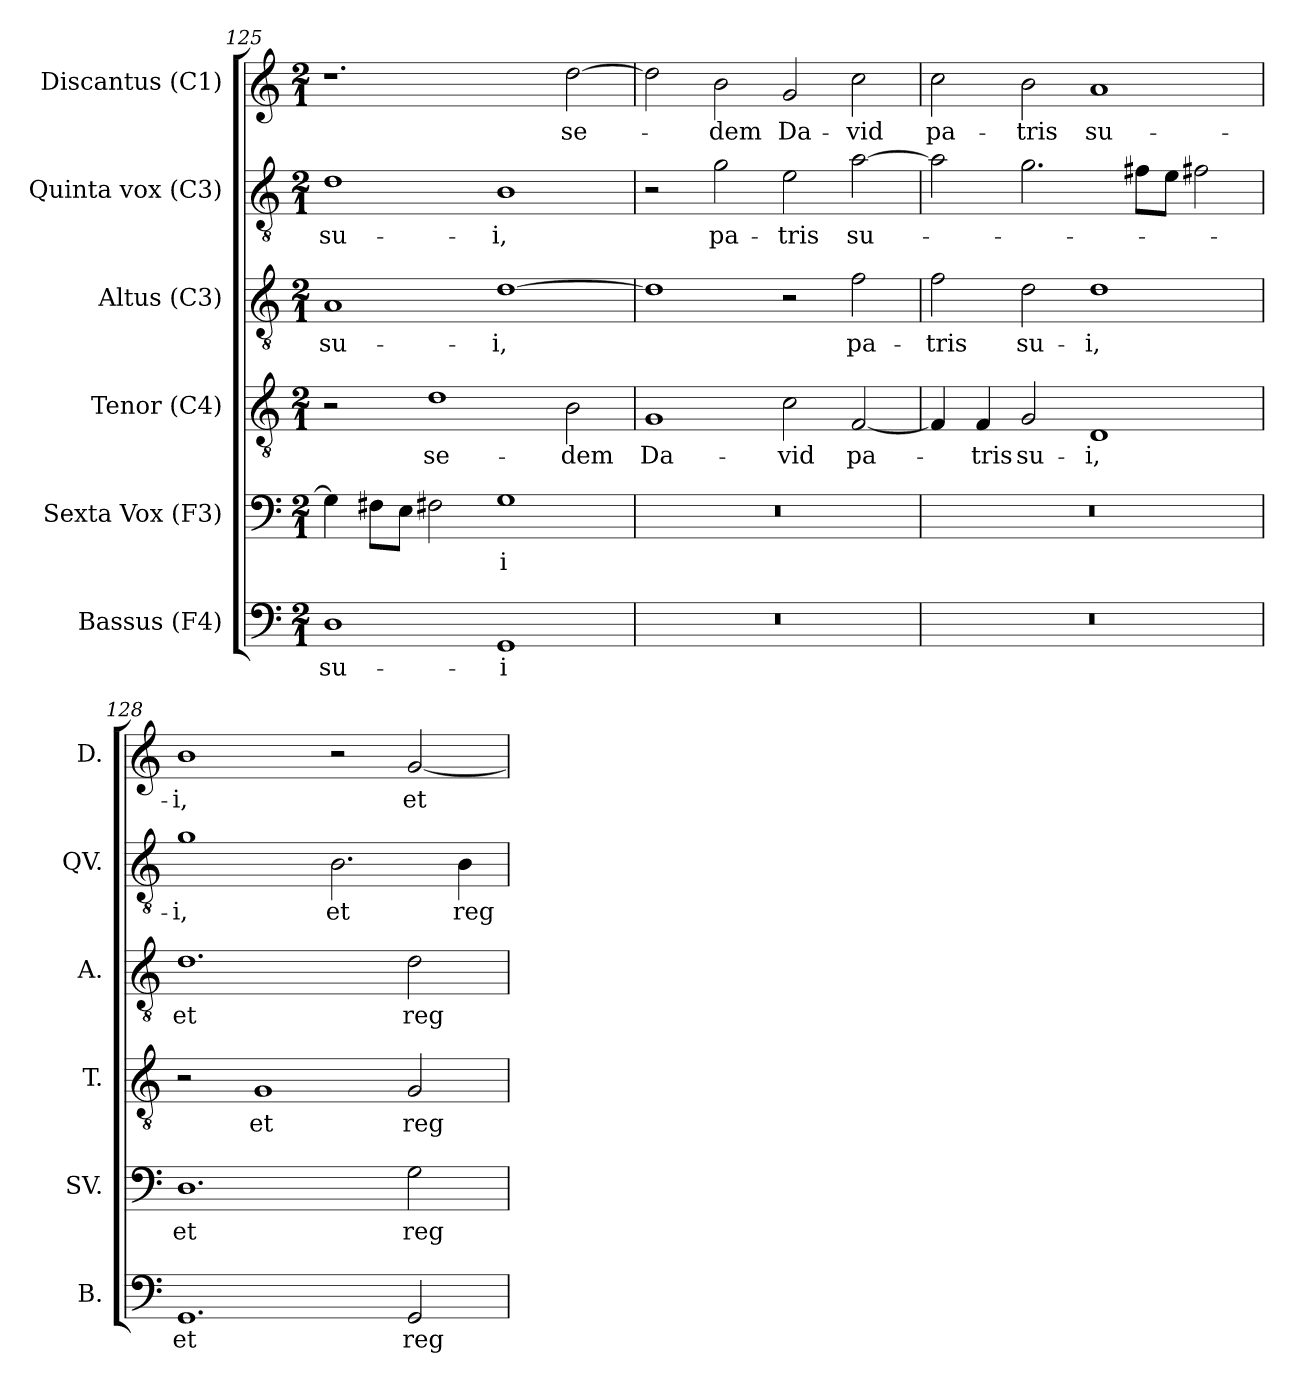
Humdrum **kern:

**kern	**text	**kern	**text	**kern	**text	**kern	**text	**kern	**text	**kern	**text
*part6	*part6	*part5	*part5	*part4	*part4	*part3	*part3	*part2	*part2	*part1	*part1
*staff6	*staff6	*staff5	*staff5	*staff4	*staff4	*staff3	*staff3	*staff2	*staff2	*staff1	*staff1
*I"Bassus (F4)	*	*I"Sexta Vox (F3)	*	*I"Tenor (C4)	*	*I"Altus (C3)	*	*I"Quinta vox (C3)	*	*I"Discantus (C1)	*
*I'B.	*	*I'SV.	*	*I'T.	*	*I'A.	*	*I'QV.	*	*I'D.	*
!!LO:LB:g=z
*clefF4	*	*clefF4	*	*clefGv2	*	*clefGv2	*	*clefGv2	*	*clefG2	*
*	*	*	*	*	*	*ITrd7c12	*	*ITrd7c12	*	*	*
*k[]	*	*k[]	*	*k[]	*	*k[]	*	*k[]	*	*k[]	*
*C:	*	*C:	*	*C:	*	*C:	*	*C:	*	*C:	*
*M2/1	*	*M2/1	*	*M2/1	*	*M2/1	*	*M2/1	*	*M2/1	*
=125	=125	=125	=125	=125	=125	=125	=125	=125	=125	=125	=125
!	!LO:LY:b:color=#000000	!	!	!	!	!	!	!	!	!	!
!	!	!	!	!	!	!	!LO:LY:b:color=#000000	!	!	!	!
!	!	!	!	!	!	!	!	!	!LO:LY:b:color=#000000	!	!
1Di	su-	4Gi\]	.	2r	.	1AAi	su-	1Di	su-	1.r	.
.	.	8F#i\L	.	.	.	.	.	.	.	.	.
.	.	8Ei\J	.	.	.	.	.	.	.	.	.
!	!	!	!	!	!LO:LY:b:color=#000000	!	!	!	!	!	!
.	.	2F#Xi\	.	1di	se-	.	.	.	.	.	.
!	!LO:LY:b:color=#000000	!	!	!	!	!	!	!	!	!	!
!	!	!	!LO:LY:b:color=#000000	!	!	!	!	!	!	!	!
!	!	!	!	!	!	!	!LO:LY:b:color=#000000	!	!	!	!
!	!	!	!	!	!	!	!	!	!LO:LY:b:color=#000000	!	!
1GGi	-i	1Gi	-i	.	.	[1Di	-i,	1BBi	-i,	.	.
!	!	!	!	!	!LO:LY:b:color=#000000	!	!	!	!	!	!
!	!	!	!	!	!	!	!	!	!	!	!LO:LY:b:color=#000000
.	.	.	.	2Bi\	-dem	.	.	.	.	[2ddi\	se-
=126	=126	=126	=126	=126	=126	=126	=126	=126	=126	=126	=126
!LO:N:vis=1	!	!LO:N:vis=1	!	!	!	!	!	!	!	!	!
!	!	!	!	!	!LO:LY:b:color=#000000	!	!	!	!	!	!
0r	.	0r	.	1Gi	Da-	1Di]	.	2r	.	2ddi\]	.
!	!	!	!	!	!	!	!	!	!LO:LY:b:color=#000000	!	!
!	!	!	!	!	!	!	!	!	!	!	!LO:LY:b:color=#000000
.	.	.	.	.	.	.	.	2Gi\	pa-	2bi\	-dem
!	!	!	!	!	!LO:LY:b:color=#000000	!	!	!	!	!	!
!	!	!	!	!	!	!	!	!	!LO:LY:b:color=#000000	!	!
!	!	!	!	!	!	!	!	!	!	!	!LO:LY:b:color=#000000
.	.	.	.	2ci\	-vid	2r	.	2Ei\	-tris	2gi/	Da-
!	!	!	!	!	!LO:LY:b:color=#000000	!	!	!	!	!	!
!	!	!	!	!	!	!	!LO:LY:b:color=#000000	!	!	!	!
!	!	!	!	!	!	!	!	!	!LO:LY:b:color=#000000	!	!
!	!	!	!	!	!	!	!	!	!	!	!LO:LY:b:color=#000000
.	.	.	.	[2Fi/	pa-	2Fi\	pa-	[2Ai\	su-	2cci\	-vid
=127	=127	=127	=127	=127	=127	=127	=127	=127	=127	=127	=127
!LO:N:vis=1	!	!LO:N:vis=1	!	!	!	!	!	!	!	!	!
!	!	!	!	!	!	!	!LO:LY:b:color=#000000	!	!	!	!
!	!	!	!	!	!	!	!	!	!	!	!LO:LY:b:color=#000000
0r	.	0r	.	4Fi/]	.	2Fi\	-tris	2Ai\]	.	2cci\	pa-
!	!	!	!	!	!LO:LY:b:color=#000000	!	!	!	!	!	!
.	.	.	.	4Fi/	-tris	.	.	.	.	.	.
!	!	!	!	!	!LO:LY:b:color=#000000	!	!	!	!	!	!
!	!	!	!	!	!	!	!LO:LY:b:color=#000000	!	!	!	!
!	!	!	!	!	!	!	!	!	!	!	!LO:LY:b:color=#000000
.	.	.	.	2Gi/	su-	2Di\	su-	2.Gi\	.	2bi\	-tris
!	!	!	!	!	!LO:LY:b:color=#000000	!	!	!	!	!	!
!	!	!	!	!	!	!	!LO:LY:b:color=#000000	!	!	!	!
!	!	!	!	!	!	!	!	!	!	!	!LO:LY:b:color=#000000
.	.	.	.	1Di	-i,	1Di	-i,	.	.	1ai	su-
.	.	.	.	.	.	.	.	8F#i\L	.	.	.
.	.	.	.	.	.	.	.	8Ei\J	.	.	.
.	.	.	.	.	.	.	.	2F#Xi\	.	.	.
=128	=128	=128	=128	=128	=128	=128	=128	=128	=128	=128	=128
!	!LO:LY:b:color=#000000	!	!	!	!	!	!	!	!	!	!
!	!	!	!LO:LY:b:color=#000000	!	!	!	!	!	!	!	!
!	!	!	!	!	!	!	!LO:LY:b:color=#000000	!	!	!	!
!	!	!	!	!	!	!	!	!	!LO:LY:b:color=#000000	!	!
!	!	!	!	!	!	!	!	!	!	!	!LO:LY:b:color=#000000
1.GGi	et	1.Di	et	2r	.	1.Di	et	1Gi	-i,	1bi	-i,
!	!	!	!	!	!LO:LY:b:color=#000000	!	!	!	!	!	!
.	.	.	.	1Gi	et	.	.	.	.	.	.
!	!	!	!	!	!	!	!	!	!LO:LY:b:color=#000000	!	!
.	.	.	.	.	.	.	.	2.BBi\	et	2r	.
!	!LO:LY:b:color=#000000	!	!	!	!	!	!	!	!	!	!
!	!	!	!LO:LY:b:color=#000000	!	!	!	!	!	!	!	!
!	!	!	!	!	!LO:LY:b:color=#000000	!	!	!	!	!	!
!	!	!	!	!	!	!	!LO:LY:b:color=#000000	!	!	!	!
!	!	!	!	!	!	!	!	!	!	!	!LO:LY:b:color=#000000
2GGi/	reg-	2Gi\	reg-	2Gi/	reg-	2Di\	reg-	.	.	[2gi/	et
!	!	!	!	!	!	!	!	!	!LO:LY:b:color=#000000	!	!
.	.	.	.	.	.	.	.	4BBi\	reg-	.	.
=	=	=	=	=	=	=	=	=	=	=	=
*-	*-	*-	*-	*-	*-	*-	*-	*-	*-	*-	*-
